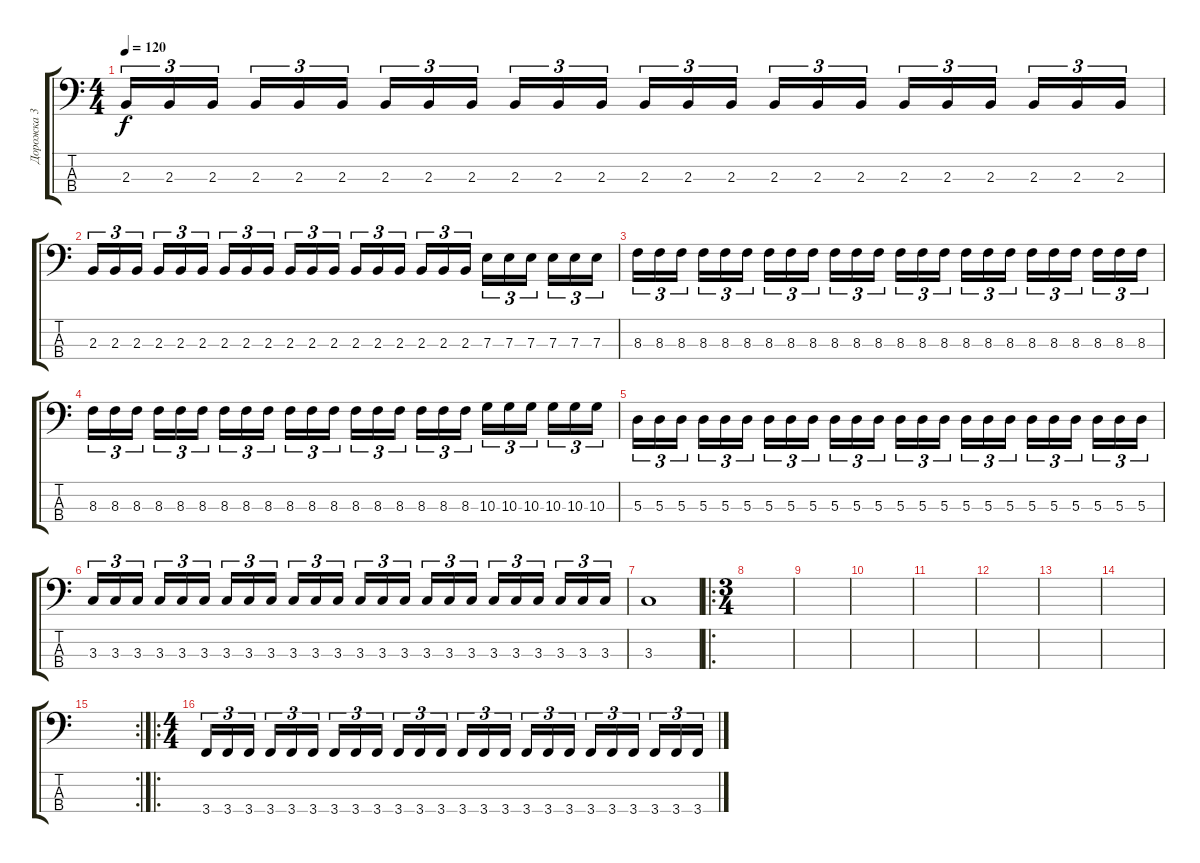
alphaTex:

\track ("Дорожка 3" "Дорожка 3") {instrument electricbassfinger}
\staff {score tabs}
\tuning (G2 D2 A1 D1) {hide}
\ts (4 4)
\tempo 120
\clef f4
\ks c
2.3.16{tu (3 2) dy f} 2.3.16{tu (3 2)} 2.3.16{tu (3 2) beam splitsecondary} 2.3.16{tu (3 2)} 2.3.16{tu (3 2)} 2.3.16{tu (3 2)} 2.3.16{tu (3 2)} 2.3.16{tu (3 2)} 2.3.16{tu (3 2) beam splitsecondary} 2.3.16{tu (3 2)} 2.3.16{tu (3 2)} 2.3.16{tu (3 2)} 2.3.16{tu (3 2)} 2.3.16{tu (3 2)} 2.3.16{tu (3 2) beam splitsecondary} 2.3.16{tu (3 2)} 2.3.16{tu (3 2)} 2.3.16{tu (3 2)} 2.3.16{tu (3 2)} 2.3.16{tu (3 2)} 2.3.16{tu (3 2) beam splitsecondary} 2.3.16{tu (3 2)} 2.3.16{tu (3 2)} 2.3.16{tu (3 2)} |
2.3.16{tu (3 2)} 2.3.16{tu (3 2)} 2.3.16{tu (3 2) beam splitsecondary} 2.3.16{tu (3 2)} 2.3.16{tu (3 2)} 2.3.16{tu (3 2)} 2.3.16{tu (3 2)} 2.3.16{tu (3 2)} 2.3.16{tu (3 2) beam splitsecondary} 2.3.16{tu (3 2)} 2.3.16{tu (3 2)} 2.3.16{tu (3 2)} 2.3.16{tu (3 2)} 2.3.16{tu (3 2)} 2.3.16{tu (3 2) beam splitsecondary} 2.3.16{tu (3 2)} 2.3.16{tu (3 2)} 2.3.16{tu (3 2)} 7.3.16{tu (3 2)} 7.3.16{tu (3 2)} 7.3.16{tu (3 2) beam splitsecondary} 7.3.16{tu (3 2)} 7.3.16{tu (3 2)} 7.3.16{tu (3 2)} |
8.3.16{tu (3 2)} 8.3.16{tu (3 2)} 8.3.16{tu (3 2) beam splitsecondary} 8.3.16{tu (3 2)} 8.3.16{tu (3 2)} 8.3.16{tu (3 2)} 8.3.16{tu (3 2)} 8.3.16{tu (3 2)} 8.3.16{tu (3 2) beam splitsecondary} 8.3.16{tu (3 2)} 8.3.16{tu (3 2)} 8.3.16{tu (3 2)} 8.3.16{tu (3 2)} 8.3.16{tu (3 2)} 8.3.16{tu (3 2) beam splitsecondary} 8.3.16{tu (3 2)} 8.3.16{tu (3 2)} 8.3.16{tu (3 2)} 8.3.16{tu (3 2)} 8.3.16{tu (3 2)} 8.3.16{tu (3 2) beam splitsecondary} 8.3.16{tu (3 2)} 8.3.16{tu (3 2)} 8.3.16{tu (3 2)} |
8.3.16{tu (3 2)} 8.3.16{tu (3 2)} 8.3.16{tu (3 2) beam splitsecondary} 8.3.16{tu (3 2)} 8.3.16{tu (3 2)} 8.3.16{tu (3 2)} 8.3.16{tu (3 2)} 8.3.16{tu (3 2)} 8.3.16{tu (3 2) beam splitsecondary} 8.3.16{tu (3 2)} 8.3.16{tu (3 2)} 8.3.16{tu (3 2)} 8.3.16{tu (3 2)} 8.3.16{tu (3 2)} 8.3.16{tu (3 2) beam splitsecondary} 8.3.16{tu (3 2)} 8.3.16{tu (3 2)} 8.3.16{tu (3 2)} 10.3.16{tu (3 2)} 10.3.16{tu (3 2)} 10.3.16{tu (3 2) beam splitsecondary} 10.3.16{tu (3 2)} 10.3.16{tu (3 2)} 10.3.16{tu (3 2)} |
5.3.16{tu (3 2)} 5.3.16{tu (3 2)} 5.3.16{tu (3 2) beam splitsecondary} 5.3.16{tu (3 2)} 5.3.16{tu (3 2)} 5.3.16{tu (3 2)} 5.3.16{tu (3 2)} 5.3.16{tu (3 2)} 5.3.16{tu (3 2) beam splitsecondary} 5.3.16{tu (3 2)} 5.3.16{tu (3 2)} 5.3.16{tu (3 2)} 5.3.16{tu (3 2)} 5.3.16{tu (3 2)} 5.3.16{tu (3 2) beam splitsecondary} 5.3.16{tu (3 2)} 5.3.16{tu (3 2)} 5.3.16{tu (3 2)} 5.3.16{tu (3 2)} 5.3.16{tu (3 2)} 5.3.16{tu (3 2) beam splitsecondary} 5.3.16{tu (3 2)} 5.3.16{tu (3 2)} 5.3.16{tu (3 2)} |
3.3.16{tu (3 2)} 3.3.16{tu (3 2)} 3.3.16{tu (3 2) beam splitsecondary} 3.3.16{tu (3 2)} 3.3.16{tu (3 2)} 3.3.16{tu (3 2)} 3.3.16{tu (3 2)} 3.3.16{tu (3 2)} 3.3.16{tu (3 2) beam splitsecondary} 3.3.16{tu (3 2)} 3.3.16{tu (3 2)} 3.3.16{tu (3 2)} 3.3.16{tu (3 2)} 3.3.16{tu (3 2)} 3.3.16{tu (3 2) beam splitsecondary} 3.3.16{tu (3 2)} 3.3.16{tu (3 2)} 3.3.16{tu (3 2)} 3.3.16{tu (3 2)} 3.3.16{tu (3 2)} 3.3.16{tu (3 2) beam splitsecondary} 3.3.16{tu (3 2)} 3.3.16{tu (3 2)} 3.3.16{tu (3 2)} |
3.3.1 |
\ro
\ts (3 4)
|
|
|
|
|
|
|
\rc 2
|
\ro
\ts (4 4)
3.4.16{tu (3 2)} 3.4.16{tu (3 2)} 3.4.16{tu (3 2) beam splitsecondary} 3.4.16{tu (3 2)} 3.4.16{tu (3 2)} 3.4.16{tu (3 2)} 3.4.16{tu (3 2)} 3.4.16{tu (3 2)} 3.4.16{tu (3 2) beam splitsecondary} 3.4.16{tu (3 2)} 3.4.16{tu (3 2)} 3.4.16{tu (3 2)} 3.4.16{tu (3 2)} 3.4.16{tu (3 2)} 3.4.16{tu (3 2) beam splitsecondary} 3.4.16{tu (3 2)} 3.4.16{tu (3 2)} 3.4.16{tu (3 2)} 3.4.16{tu (3 2)} 3.4.16{tu (3 2)} 3.4.16{tu (3 2) beam splitsecondary} 3.4.16{tu (3 2)} 3.4.16{tu (3 2)} 3.4.16{tu (3 2)}
